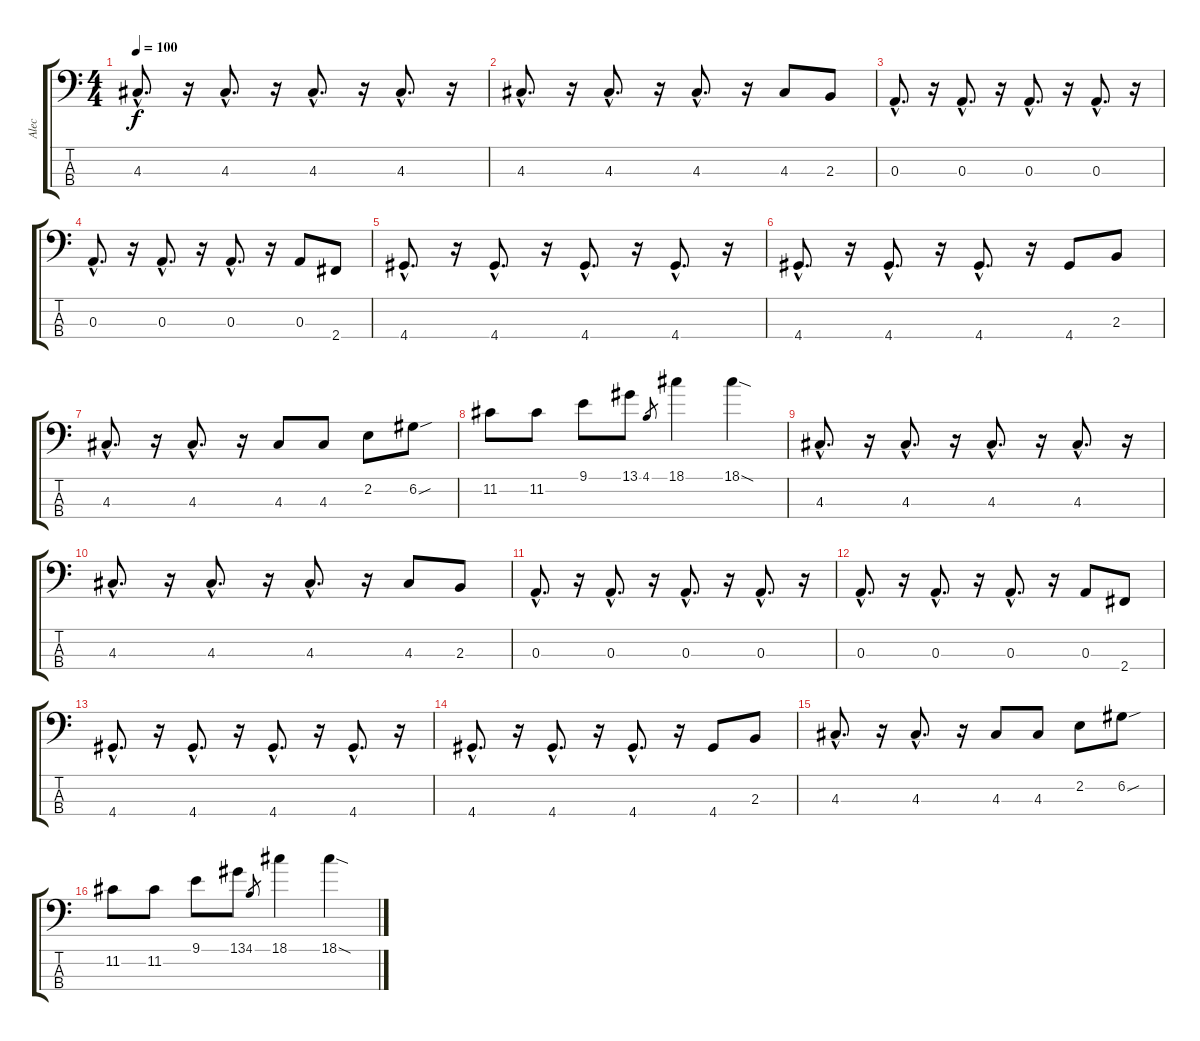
\track ("Alec" "Alec") {instrument electricbassfinger}
\staff {score tabs}
\tuning (G2 D2 A1 E1) {hide}
\ts (4 4)
\tempo 100
\clef f4
\ks c
4.3{hac}.8{d dy f} r.16 4.3{hac}.8{d} r.16 4.3{hac}.8{d} r.16 4.3{hac}.8{d} r.16 |
4.3{hac}.8{d} r.16 4.3{hac}.8{d} r.16 4.3{hac}.8{d} r.16 4.3.8 2.3.8 |
0.3{hac}.8{d} r.16 0.3{hac}.8{d} r.16 0.3{hac}.8{d} r.16 0.3{hac}.8{d} r.16 |
0.3{hac}.8{d} r.16 0.3{hac}.8{d} r.16 0.3{hac}.8{d} r.16 0.3.8 2.4.8 |
4.4{hac}.8{d} r.16 4.4{hac}.8{d} r.16 4.4{hac}.8{d} r.16 4.4{hac}.8{d} r.16 |
4.4{hac}.8{d} r.16 4.4{hac}.8{d} r.16 4.4{hac}.8{d} r.16 4.4.8 2.3.8 |
4.3{hac}.8{d} r.16 4.3{hac}.8{d} r.16 4.3.8 4.3.8 2.2.8 6.2{sou}.8 |
11.2.8 11.2.8 9.1.8 13.1.8 4.1.8{gr} 18.1.4 18.1{sod}.4 |
4.3{hac}.8{d} r.16 4.3{hac}.8{d} r.16 4.3{hac}.8{d} r.16 4.3{hac}.8{d} r.16 |
4.3{hac}.8{d} r.16 4.3{hac}.8{d} r.16 4.3{hac}.8{d} r.16 4.3.8 2.3.8 |
0.3{hac}.8{d} r.16 0.3{hac}.8{d} r.16 0.3{hac}.8{d} r.16 0.3{hac}.8{d} r.16 |
0.3{hac}.8{d} r.16 0.3{hac}.8{d} r.16 0.3{hac}.8{d} r.16 0.3.8 2.4.8 |
4.4{hac}.8{d} r.16 4.4{hac}.8{d} r.16 4.4{hac}.8{d} r.16 4.4{hac}.8{d} r.16 |
4.4{hac}.8{d} r.16 4.4{hac}.8{d} r.16 4.4{hac}.8{d} r.16 4.4.8 2.3.8 |
4.3{hac}.8{d} r.16 4.3{hac}.8{d} r.16 4.3.8 4.3.8 2.2.8 6.2{sou}.8 |
11.2.8 11.2.8 9.1.8 13.1.8 4.1.8{gr} 18.1.4 18.1{sod}.4
